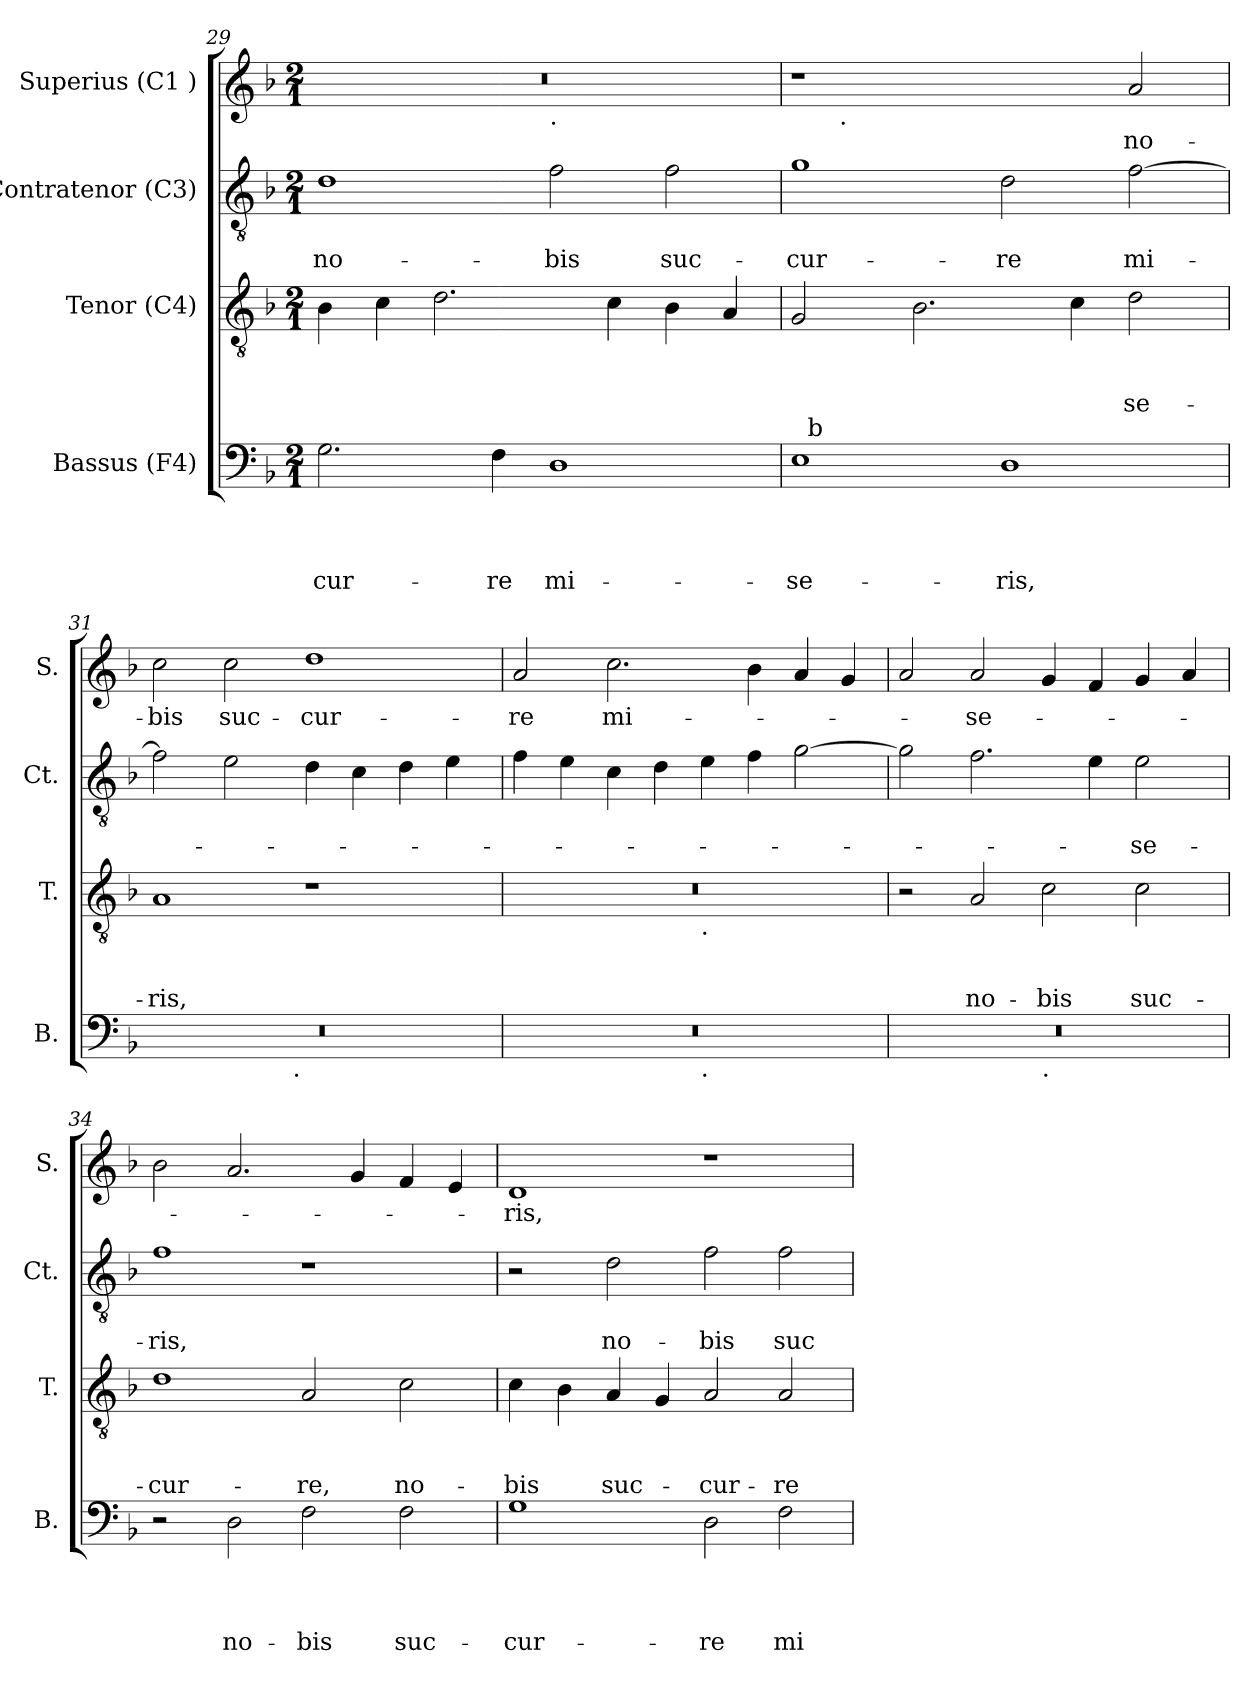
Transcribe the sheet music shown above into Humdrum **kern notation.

**kern	**text	**text	**text	**text	**kern	**text	**text	**text	**kern	**text	**text	**kern	**text
*part4	*part4	*part4	*part4	*part4	*part3	*part3	*part3	*part3	*part2	*part2	*part2	*part1	*part1
*staff4	*staff4	*staff4	*staff4	*staff4	*staff3	*staff3	*staff3	*staff3	*staff2	*staff2	*staff2	*staff1	*staff1
*I"Bassus (F4)	*	*	*	*	*I"Tenor (C4)	*	*	*	*I"Contratenor (C3)	*	*	*I"Superius (C1 )	*
*I'B.	*	*	*	*	*I'T.	*	*	*	*I'Ct.	*	*	*I'S.	*
*clefF4	*	*	*	*	*clefGv2	*	*	*	*clefGv2	*	*	*clefG2	*
*k[b-]	*	*	*	*	*k[b-]	*	*	*	*k[b-]	*	*	*k[b-]	*
*F:	*	*	*	*	*F:	*	*	*	*F:	*	*	*F:	*
*M2/1	*	*	*	*	*M2/1	*	*	*	*M2/1	*	*	*M2/1	*
=29	=29	=29	=29	=29	=29	=29	=29	=29	=29	=29	=29	=29	=29
!	!	!	!	!LO:LY:b	!	!	!	!	!	!	!LO:LY:b	!	!
*	*	*	*	*	*	*	*	*	*	*	*	*^	*
2.G\	.	.	.	-cur-	4B-\	.	.	.	1d	.	no-	0r	1ryy	.
.	.	.	.	.	4c\	.	.	.	.	.	.	.	.	.
.	.	.	.	.	2.d\	.	.	.	.	.	.	.	.	.
!	!	!	!	!LO:LY:b	!	!	!	!	!	!	!	!	!	!
4F\	.	.	.	-re	.	.	.	.	.	.	.	.	.	.
!	!	!	!	!	!	!	!	!	!	!	!	!	!LO:TX:b:t=.	!
!	!	!	!	!LO:LY:b	!	!	!	!	!	!	!LO:LY:b	!	!	!
1D	.	.	.	mi-	.	.	.	.	2f\	.	-bis	.	1ryy	.
.	.	.	.	.	4c\	.	.	.	.	.	.	.	.	.
!	!	!	!	!	!	!	!	!	!	!	!LO:LY:b	!	!	!
.	.	.	.	.	4B-\	.	.	.	2f\	.	suc-	.	.	.
.	.	.	.	.	4A/	.	.	.	.	.	.	.	.	.
=30	=30	=30	=30	=30	=30	=30	=30	=30	=30	=30	=30	=30	=30	=30
!	!	!	!	!LO:LY:b	!	!	!	!	!	!	!LO:LY:b	!	!	!
*^	*	*	*	*	*	*	*	*	*	*	*	*	*	*
1E	32ryy	.	.	.	-se-	2G/	.	.	.	1g	.	-cur-	1r	8ryy	.
!	!LO:TX:a:t=b	!	!	!	!	!	!	!	!	!	!	!	!	!	!
.	1ryy	.	.	.	.	.	.	.	.	.	.	.	.	.	.
!	!	!	!	!	!	!	!	!	!	!	!	!	!	!LO:TX:b:t=.	!
.	.	.	.	.	.	.	.	.	.	.	.	.	.	1...ryy	.
.	.	.	.	.	.	2.B-\	.	.	.	.	.	.	.	.	.
!	!	!	!	!	!LO:LY:b	!	!	!	!	!	!	!LO:LY:b	!	!	!
1D	.	.	.	.	-ris,	.	.	.	.	2d\	.	-re	2ryy	.	.
.	2ryy	.	.	.	.	.	.	.	.	.	.	.	.	.	.
.	.	.	.	.	.	4c\	.	.	.	.	.	.	.	.	.
!	!	!	!	!	!	!	!	!	!LO:LY:b	!	!	!LO:LY:b	!	!	!LO:LY:b
.	.	.	.	.	.	2d\	.	.	-se-	[>2f\	.	mi-	2a/	.	no-
.	4...ryy	.	.	.	.	.	.	.	.	.	.	.	.	.	.
=31	=31	=31	=31	=31	=31	=31	=31	=31	=31	=31	=31	=31	=31	=31	=31
!	!	!	!	!	!	!	!	!	!LO:LY:b	!	!	!	!	!	!LO:LY:b
*	*	*	*	*	*	*	*	*	*	*	*	*	*v	*v	*
0r	2ryy	.	.	.	.	1A	.	.	-ris,	2f\]	.	.	2cc\	-bis
!	!	!	!	!	!	!	!	!	!	!	!	!	!	!LO:LY:b
.	4...ryy	.	.	.	.	.	.	.	.	2e\	.	.	2cc\	suc-
!	!LO:TX:b:t=.	!	!	!	!	!	!	!	!	!	!	!	!	!
.	1ryy	.	.	.	.	.	.	.	.	.	.	.	.	.
!	!	!	!	!	!	!	!	!	!	!	!	!	!	!LO:LY:b
.	.	.	.	.	.	1r	.	.	.	4d\	.	.	1dd	-cur-
.	.	.	.	.	.	.	.	.	.	4c\	.	.	.	.
.	.	.	.	.	.	.	.	.	.	4d\	.	.	.	.
.	.	.	.	.	.	.	.	.	.	4e\	.	.	.	.
.	32ryy	.	.	.	.	.	.	.	.	.	.	.	.	.
!!LO:LB:g=z
=32	=32	=32	=32	=32	=32	=32	=32	=32	=32	=32	=32	=32	=32	=32
!	!	!	!	!	!	!	!	!	!	!	!	!	!	!LO:LY:b
*	*	*	*	*	*	*^	*	*	*	*	*	*	*	*
0r	1ryy	.	.	.	.	0r	1ryy	.	.	.	4f\	.	.	2a/	-re
.	.	.	.	.	.	.	.	.	.	.	4e\	.	.	.	.
!	!	!	!	!	!	!	!	!	!	!	!	!	!	!	!LO:LY:b
.	.	.	.	.	.	.	.	.	.	.	4c\	.	.	2.cc\	mi-
.	.	.	.	.	.	.	.	.	.	.	4d\	.	.	.	.
!	!	!	!	!	!	!	!LO:TX:b:t=.	!	!	!	!	!	!	!	!
!	!LO:TX:b:t=.	!	!	!	!	!	!	!	!	!	!	!	!	!	!
.	1ryy	.	.	.	.	.	1ryy	.	.	.	4e\	.	.	.	.
.	.	.	.	.	.	.	.	.	.	.	4f\	.	.	4b-\	.
.	.	.	.	.	.	.	.	.	.	.	[>2g\	.	.	4a/	.
.	.	.	.	.	.	.	.	.	.	.	.	.	.	4g/	.
*	*	*	*	*	*	*v	*v	*	*	*	*	*	*	*	*
=33	=33	=33	=33	=33	=33	=33	=33	=33	=33	=33	=33	=33	=33	=33
0r	1ryy	.	.	.	.	2r	.	.	.	2g\]	.	.	2a/	.
!	!	!	!	!	!	!	!	!	!LO:LY:b	!	!	!	!	!LO:LY:b
.	.	.	.	.	.	2A/	.	.	no-	2.f\	.	.	2a/	-se-
!	!LO:TX:b:t=.	!	!	!	!	!	!	!	!	!	!	!	!	!
!	!	!	!	!	!	!	!	!	!LO:LY:b	!	!	!	!	!
.	1ryy	.	.	.	.	2c\	.	.	-bis	.	.	.	4g/	.
.	.	.	.	.	.	.	.	.	.	4e\	.	.	4f/	.
!	!	!	!	!	!	!	!	!	!LO:LY:b	!	!	!LO:LY:b	!	!
.	.	.	.	.	.	2c\	.	.	suc-	2e\	.	-se-	4g/	.
.	.	.	.	.	.	.	.	.	.	.	.	.	4a/	.
=34	=34	=34	=34	=34	=34	=34	=34	=34	=34	=34	=34	=34	=34	=34
!	!	!	!	!	!	!	!	!	!LO:LY:b	!	!	!LO:LY:b	!	!
*v	*v	*	*	*	*	*	*	*	*	*	*	*	*	*
2r	.	.	.	.	1d	.	.	-cur-	1f	.	-ris,	2b-\	.
!	!	!	!	!LO:LY:b	!	!	!	!	!	!	!	!	!
2D\	.	.	.	no-	.	.	.	.	.	.	.	2.a/	.
!	!	!	!	!LO:LY:b	!	!	!	!LO:LY:b	!	!	!	!	!
2F\	.	.	.	-bis	2A/	.	.	-re,	1r	.	.	.	.
.	.	.	.	.	.	.	.	.	.	.	.	4g/	.
!	!	!	!	!LO:LY:b	!	!	!	!LO:LY:b	!	!	!	!	!
2F\	.	.	.	suc-	2c\	.	.	no-	.	.	.	4f/	.
.	.	.	.	.	.	.	.	.	.	.	.	4e/	.
=35	=35	=35	=35	=35	=35	=35	=35	=35	=35	=35	=35	=35	=35
!	!	!	!	!LO:LY:b	!	!	!	!LO:LY:b	!	!	!	!	!LO:LY:b
1G	.	.	.	-cur-	4c\	.	.	-bis	2r	.	.	1d	-ris,
.	.	.	.	.	4B-\	.	.	.	.	.	.	.	.
!	!	!	!	!	!	!	!	!LO:LY:b	!	!	!LO:LY:b	!	!
.	.	.	.	.	4A/	.	.	suc-	2d\	.	no-	.	.
.	.	.	.	.	4G/	.	.	.	.	.	.	.	.
!	!	!	!	!LO:LY:b	!	!	!	!LO:LY:b	!	!	!LO:LY:b	!	!
2D\	.	.	.	-re	2A/	.	.	-cur-	2f\	.	-bis	1r	.
!	!	!	!	!LO:LY:b	!	!	!	!LO:LY:b	!	!	!LO:LY:b	!	!
2F\	.	.	.	mi-	2A/	.	.	-re	2f\	.	suc-	.	.
=	=	=	=	=	=	=	=	=	=	=	=	=	=
*-	*-	*-	*-	*-	*-	*-	*-	*-	*-	*-	*-	*-	*-
